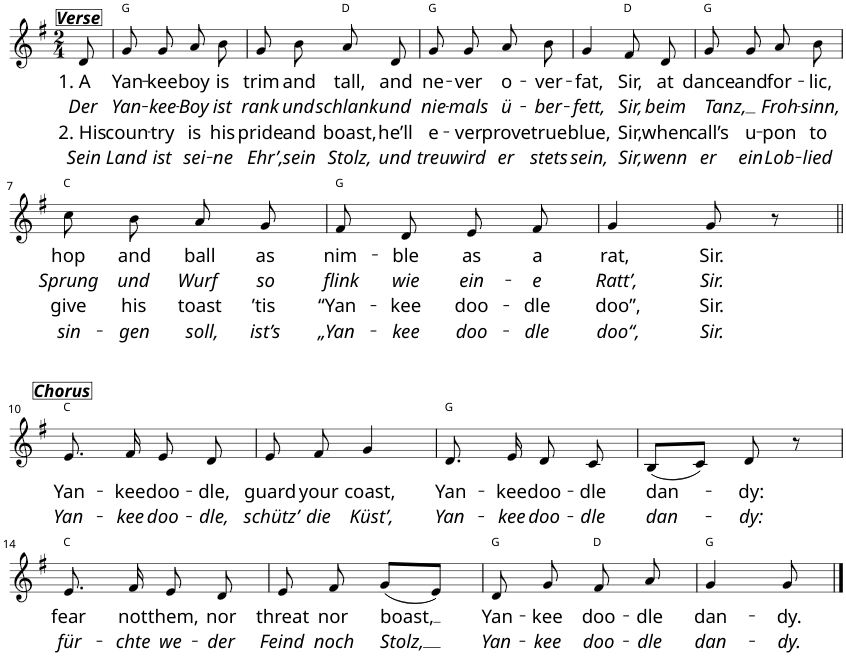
**kern	**text	**text	**text	**text	**harte
*part1	*part1	*part1	*part1	*part1	*part1
*staff1	*staff1	*staff1	*staff1	*staff1	*
*I"P1	*	*	*	*	*
*clefG2	*	*	*	*	*
*k[f#]	*	*	*	*	*
*G:	*	*	*	*	*
*M2/4	*	*	*	*	*
=1	=1	=1	=1	=1	=1
!LO:TX:a:Bi:t=Verse	!	!	!	!	!
!	!LO:LY:b	!LO:LY:b	!LO:LY:b	!LO:LY:b	!
8d/	1. A	Der	2. His	Sein	.
=2	=2	=2	=2	=2	=2
!	!LO:LY:b	!LO:LY:b	!LO:LY:b	!LO:LY:b	!
8g/	Yan-	Yan-	coun-	Land	G:maj
!	!LO:LY:b	!LO:LY:b	!LO:LY:b	!LO:LY:b	!
8g/	-kee	-kee-	-try	ist	.
!	!LO:LY:b	!LO:LY:b	!LO:LY:b	!LO:LY:b	!
8a/	boy	-Boy	is	sei-	.
!	!LO:LY:b	!LO:LY:b	!LO:LY:b	!LO:LY:b	!
8b\	is	ist	his	-ne	.
=3	=3	=3	=3	=3	=3
!	!LO:LY:b	!LO:LY:b	!LO:LY:b	!LO:LY:b	!
8g/	trim	rank	pride	Ehr’,	.
!	!LO:LY:b	!LO:LY:b	!LO:LY:b	!LO:LY:b	!
8b\	and	und	and	sein	.
!	!LO:LY:b	!LO:LY:b	!LO:LY:b	!LO:LY:b	!
8a/	tall,	schlank	boast,	Stolz,	D:maj
!	!LO:LY:b	!LO:LY:b	!LO:LY:b	!LO:LY:b	!
8d/	and	und	he’ll	und	.
=4	=4	=4	=4	=4	=4
!	!LO:LY:b	!LO:LY:b	!LO:LY:b	!LO:LY:b	!
8g/	ne-	nie-	e-	treu	G:maj
!	!LO:LY:b	!LO:LY:b	!LO:LY:b	!LO:LY:b	!
8g/	-ver	-mals	-ver	wird	.
!	!LO:LY:b	!LO:LY:b	!LO:LY:b	!LO:LY:b	!
8a/	o-	ü-	prove	er	.
!	!LO:LY:b	!LO:LY:b	!LO:LY:b	!LO:LY:b	!
8b\	-ver-	-ber-	true	stets	.
=5	=5	=5	=5	=5	=5
!	!LO:LY:b	!LO:LY:b	!LO:LY:b	!LO:LY:b	!
4g/	-fat,	-fett,	blue,	sein,	.
!	!LO:LY:b	!LO:LY:b	!LO:LY:b	!LO:LY:b	!
8f#/	Sir,	Sir,	Sir,	Sir,	D:maj
!	!LO:LY:b	!LO:LY:b	!LO:LY:b	!LO:LY:b	!
8d/	at	beim	when	wenn	.
=6	=6	=6	=6	=6	=6
!	!LO:LY:b	!LO:LY:b	!LO:LY:b	!LO:LY:b	!
8g/	dance	Tanz,	call’s	er	G:maj
!	!LO:LY:b	!	!LO:LY:b	!LO:LY:b	!
8g/	and	.	u-	ein	.
!	!LO:LY:b	!LO:LY:b	!LO:LY:b	!LO:LY:b	!
8a/	for-	Froh-	-pon	Lob-	.
!	!LO:LY:b	!LO:LY:b	!LO:LY:b	!LO:LY:b	!
8b\	-lic,	-sinn,	to	-lied	.
!!LO:LB:g=z
=7	=7	=7	=7	=7	=7
!	!LO:LY:b	!LO:LY:b	!LO:LY:b	!LO:LY:b	!
8cc\	hop	Sprung	give	sin-	C:maj
!	!LO:LY:b	!LO:LY:b	!LO:LY:b	!LO:LY:b	!
8b\	and	und	his	-gen	.
!	!LO:LY:b	!LO:LY:b	!LO:LY:b	!LO:LY:b	!
8a/	ball	Wurf	toast	soll,	.
!	!LO:LY:b	!LO:LY:b	!LO:LY:b	!LO:LY:b	!
8g/	as	so	’tis	ist’s	.
=8	=8	=8	=8	=8	=8
!	!LO:LY:b	!LO:LY:b	!LO:LY:b	!LO:LY:b	!
8f#/	nim-	flink	“Yan-	„Yan-	G:maj
!	!LO:LY:b	!LO:LY:b	!LO:LY:b	!LO:LY:b	!
8d/	-ble	wie	-kee	-kee	.
!	!LO:LY:b	!LO:LY:b	!LO:LY:b	!LO:LY:b	!
8e/	as	ein-	doo-	doo-	.
!	!LO:LY:b	!LO:LY:b	!LO:LY:b	!LO:LY:b	!
8f#/	a	-e	-dle	-dle	.
=9	=9	=9	=9	=9	=9
!	!LO:LY:b	!LO:LY:b	!LO:LY:b	!LO:LY:b	!
4g/	rat,	Ratt’,	doo”,	doo“,	.
!	!LO:LY:b	!LO:LY:b	!LO:LY:b	!LO:LY:b	!
8g/	Sir.	Sir.	Sir.	Sir.	.
8r	.	.	.	.	.
!!LO:LB:g=z
=10||	=10||	=10||	=10||	=10||	=10||
!LO:TX:a:Bi:t=Chorus	!	!	!	!	!
!	!LO:LY:b	!LO:LY:b	!	!	!
8.e/	Yan-	Yan-	.	.	C:maj
!	!LO:LY:b	!LO:LY:b	!	!	!
16f#/	-kee	-kee	.	.	.
!	!LO:LY:b	!LO:LY:b	!	!	!
8e/	doo-	doo-	.	.	.
!	!LO:LY:b	!LO:LY:b	!	!	!
8d/	-dle,	-dle,	.	.	.
=11	=11	=11	=11	=11	=11
!	!LO:LY:b	!LO:LY:b	!	!	!
8e/	guard	schütz’	.	.	.
!	!LO:LY:b	!LO:LY:b	!	!	!
8f#/	your	die	.	.	.
!	!LO:LY:b	!LO:LY:b	!	!	!
4g/	coast,	Küst’,	.	.	.
=12	=12	=12	=12	=12	=12
!	!LO:LY:b	!LO:LY:b	!	!	!
8.d/	Yan-	Yan-	.	.	G:maj
!	!LO:LY:b	!LO:LY:b	!	!	!
16e/	-kee	-kee	.	.	.
!	!LO:LY:b	!LO:LY:b	!	!	!
8d/	doo-	doo-	.	.	.
!	!LO:LY:b	!LO:LY:b	!	!	!
8c/	-dle	-dle	.	.	.
=13	=13	=13	=13	=13	=13
!	!LO:LY:b	!LO:LY:b	!	!	!
(8B/L	dan-	dan-	.	.	.
8c/J)	.	.	.	.	.
!	!LO:LY:b	!LO:LY:b	!	!	!
8d/	-dy:	-dy:	.	.	.
8r	.	.	.	.	.
!!LO:LB:g=z
=14	=14	=14	=14	=14	=14
!	!LO:LY:b	!LO:LY:b	!	!	!
8.e/	fear	für-	.	.	C:maj
!	!LO:LY:b	!LO:LY:b	!	!	!
16f#/	not	-chte	.	.	.
!	!LO:LY:b	!LO:LY:b	!	!	!
8e/	them,	we-	.	.	.
!	!LO:LY:b	!LO:LY:b	!	!	!
8d/	nor	-der	.	.	.
=15	=15	=15	=15	=15	=15
!	!LO:LY:b	!LO:LY:b	!	!	!
8e/	threat	Feind	.	.	.
!	!LO:LY:b	!LO:LY:b	!	!	!
8f#/	nor	noch	.	.	.
!	!LO:LY:b	!LO:LY:b	!	!	!
(8g/L	boast,	Stolz,	.	.	.
8e/J)	.	.	.	.	.
=16	=16	=16	=16	=16	=16
!	!LO:LY:b	!LO:LY:b	!	!	!
8d/	Yan-	Yan-	.	.	G:maj
!	!LO:LY:b	!LO:LY:b	!	!	!
8g/	-kee	-kee	.	.	.
!	!LO:LY:b	!LO:LY:b	!	!	!
8f#/	doo-	doo-	.	.	D:maj
!	!LO:LY:b	!LO:LY:b	!	!	!
8a/	-dle	-dle	.	.	.
=17	=17	=17	=17	=17	=17
!	!LO:LY:b	!LO:LY:b	!	!	!
4g/	dan-	dan-	.	.	G:maj
!	!LO:LY:b	!LO:LY:b	!	!	!
8g/	-dy.	-dy.	.	.	.
==	==	==	==	==	==
*-	*-	*-	*-	*-	*-
